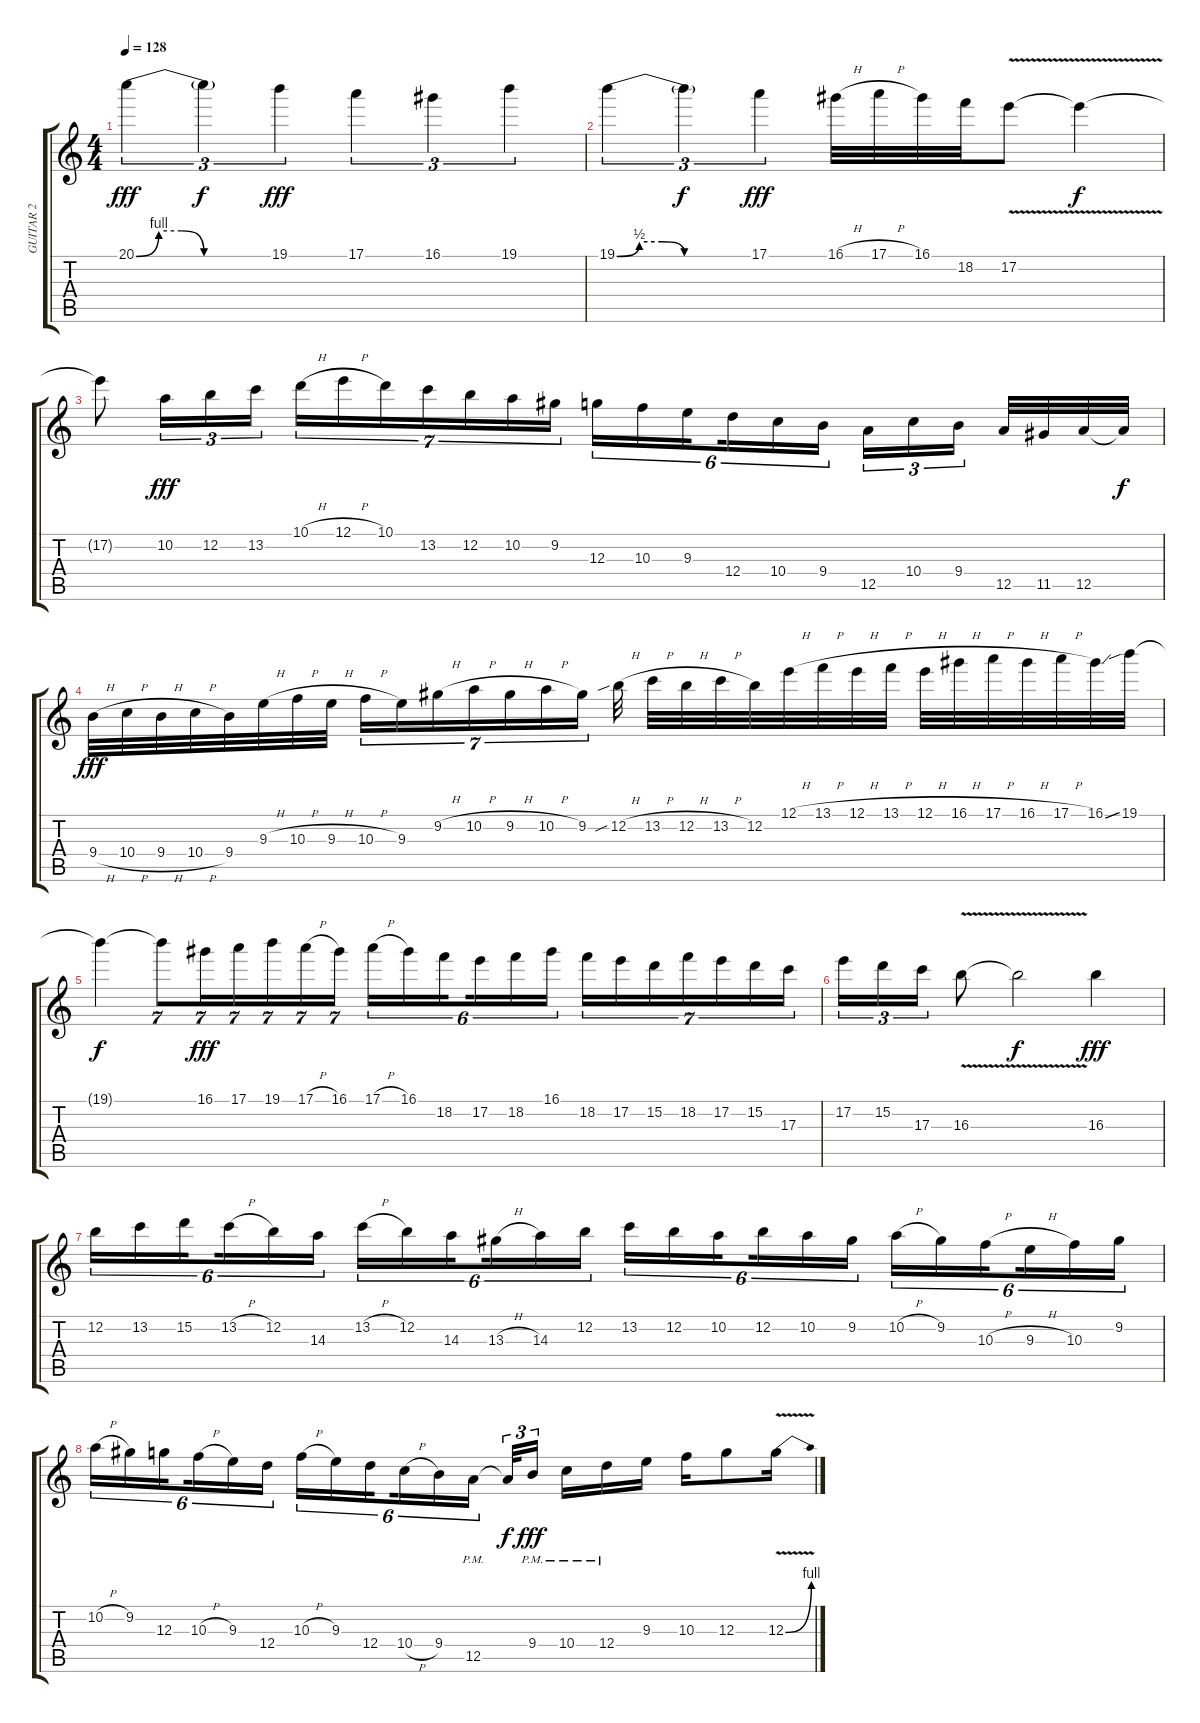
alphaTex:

\track ("GUITAR 2" "GUITAR 2") {instrument overdrivenguitar}
\staff {score tabs}
\tuning (E4 B3 G3 D3 A2 E2) {hide}
\ts (4 4)
\tempo 128
\clef g2
\ks aminor
20.1{be (custom 0 0 10 4 20 4 30 0 60 0)}.4{tu (3 2) dy fff} 20.1{t}.4{tu (3 2) dy f} 19.1.4{tu (3 2) dy fff} 17.1.4{tu (3 2)} 16.1.4{tu (3 2)} 19.1.4{tu (3 2)} |
19.1{be (custom 0 0 10 2 20 2 30 0 60 0)}.4{tu (3 2)} 19.1{t}.4{tu (3 2) dy f} 17.1.4{tu (3 2) dy fff} 16.1{h}.32 17.1{h}.32 16.1.32 18.2.32 17.2{v}.8 17.2{t}.4{dy f} |
17.2{t}.8 10.2.16{tu (3 2) dy fff} 12.2.16{tu (3 2)} 13.2.16{tu (3 2)} 10.1{h}.16{tu (7 4)} 12.1{h}.16{tu (7 4)} 10.1.16{tu (7 4)} 13.2.16{tu (7 4)} 12.2.16{tu (7 4)} 10.2.16{tu (7 4)} 9.2.16{tu (7 4)} 12.3.16{tu (6 4)} 10.3.16{tu (6 4)} 9.3.16{tu (6 4) beam splitsecondary} 12.4.16{tu (6 4)} 10.4.16{tu (6 4)} 9.4.16{tu (6 4)} 12.5.16{tu (3 2)} 10.4.16{tu (3 2)} 9.4.16{tu (3 2) beam splitsecondary} 12.5.32 11.5.32 12.5.32 12.5{t}.32{dy f} |
9.4{h}.32{dy fff} 10.4{h}.32 9.4{h}.32 10.4{h}.32 9.4.32 9.3{h}.32 10.3{h}.32 9.3{h}.32 10.3{h}.16{tu (7 4)} 9.3.16{tu (7 4)} 9.2{h}.16{tu (7 4)} 10.2{h}.16{tu (7 4)} 9.2{h}.16{tu (7 4)} 10.2{h}.16{tu (7 4)} 9.2.16{tu (7 4)} 12.2{sib h}.32 13.2{h}.32 12.2{h}.32 13.2{h}.32 12.2.32 12.1{h}.32 13.1{h}.32 12.1{h}.32 13.1{h}.32 12.1{h}.32 16.1{h}.32 17.1{h}.32 16.1{h}.32 17.1{h}.32 16.1{ss}.32 19.1{sib}.32 |
19.1{t}.4{dy f} 19.1{t}.8{tu (7 4)} 16.1.16{tu (7 4) dy fff} 17.1.16{tu (7 4)} 19.1.16{tu (7 4)} 17.1{h}.16{tu (7 4)} 16.1.16{tu (7 4)} 17.1{h}.16{tu (6 4)} 16.1.16{tu (6 4)} 18.2.16{tu (6 4) beam splitsecondary} 17.2.16{tu (6 4)} 18.2.16{tu (6 4)} 16.1.16{tu (6 4)} 18.2.16{tu (7 4)} 17.2.16{tu (7 4)} 15.2.16{tu (7 4)} 18.2.16{tu (7 4)} 17.2.16{tu (7 4)} 15.2.16{tu (7 4)} 17.3.16{tu (7 4)} |
17.2.16{tu (3 2)} 15.2.16{tu (3 2)} 17.3.16{tu (3 2)} 16.3{v}.8 16.3{t}.2{dy f} 16.3.4{dy fff} |
12.2.16{tu (6 4)} 13.2.16{tu (6 4)} 15.2.16{tu (6 4) beam splitsecondary} 13.2{h}.16{tu (6 4)} 12.2.16{tu (6 4)} 14.3.16{tu (6 4)} 13.2{h}.16{tu (6 4)} 12.2.16{tu (6 4)} 14.3.16{tu (6 4) beam splitsecondary} 13.3{h}.16{tu (6 4)} 14.3.16{tu (6 4)} 12.2.16{tu (6 4)} 13.2.16{tu (6 4)} 12.2.16{tu (6 4)} 10.2.16{tu (6 4) beam splitsecondary} 12.2.16{tu (6 4)} 10.2.16{tu (6 4)} 9.2.16{tu (6 4)} 10.2{h}.16{tu (6 4)} 9.2.16{tu (6 4)} 10.3{h}.16{tu (6 4) beam splitsecondary} 9.3{h}.16{tu (6 4)} 10.3.16{tu (6 4)} 9.2.16{tu (6 4)} |
10.2{h}.16{tu (6 4)} 9.2.16{tu (6 4)} 12.3.16{tu (6 4) beam splitsecondary} 10.3{h}.16{tu (6 4)} 9.3.16{tu (6 4)} 12.4.16{tu (6 4)} 10.3{h}.16{tu (6 4)} 9.3.16{tu (6 4)} 12.4.16{tu (6 4) beam splitsecondary} 10.4{h}.16{tu (6 4)} 9.4.16{tu (6 4)} 12.5{pm}.16{tu (6 4)} 12.5{t}.32{tu (3 2) dy f} 9.4{pm}.16{tu (3 2) dy fff beam splitsecondary} 10.4{pm}.16 12.4{pm}.16 9.3.16 10.3.16 12.3.8 12.3{be (bend 0 0 60 4) v}.16
